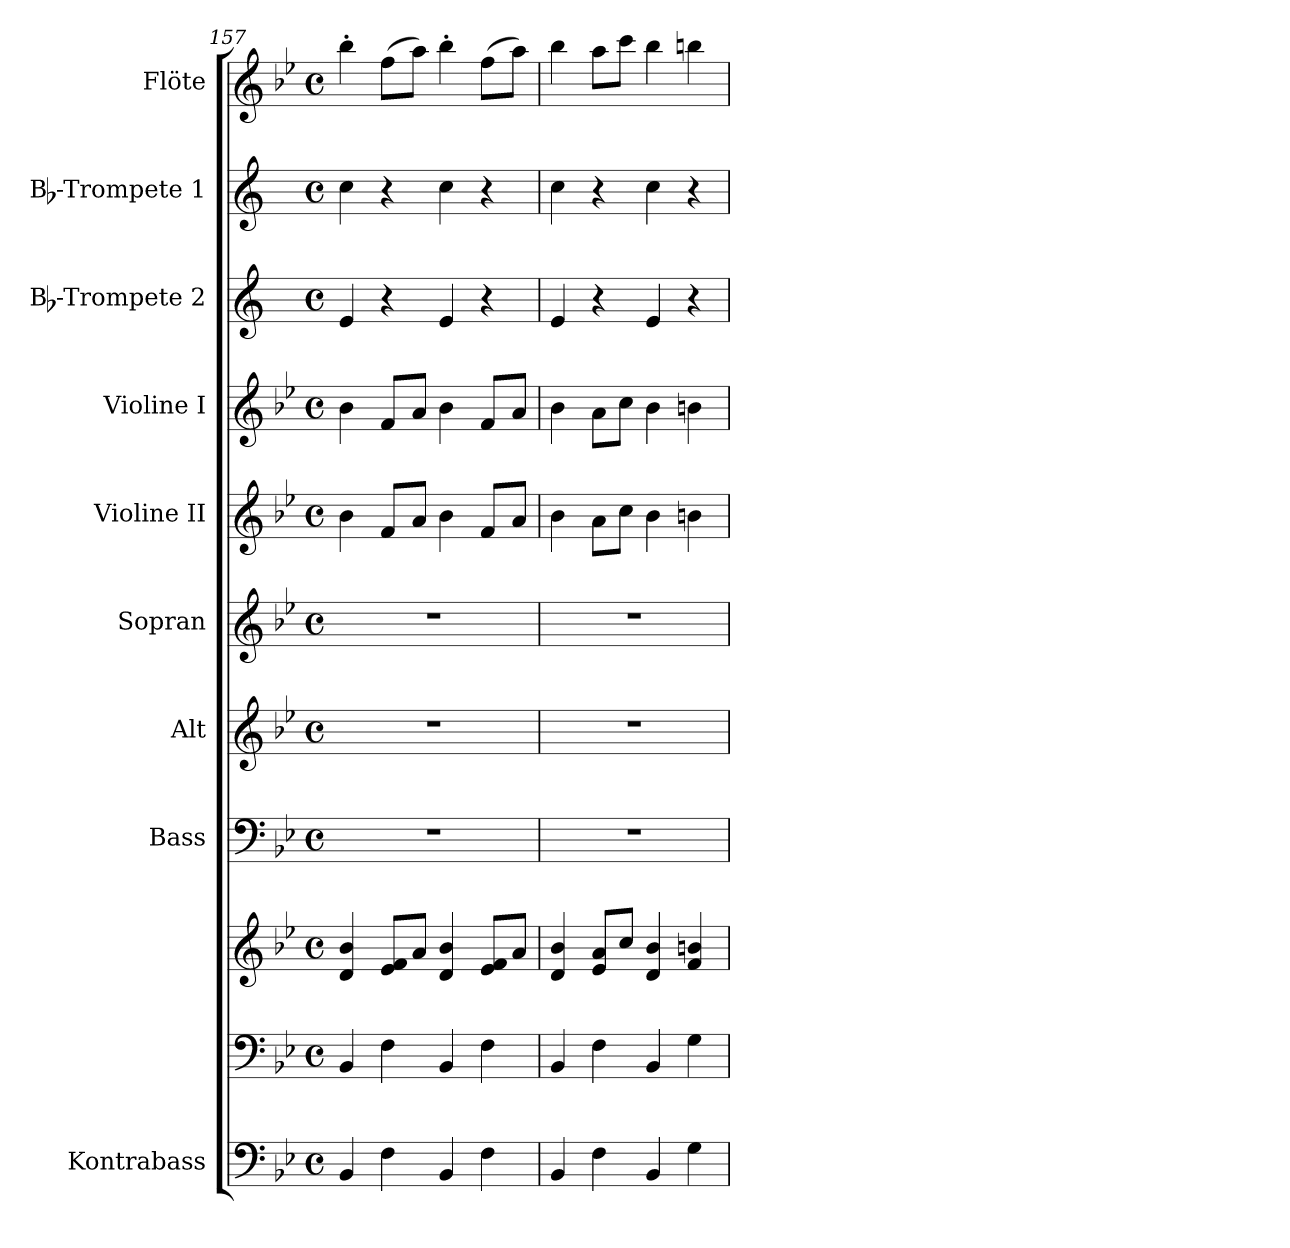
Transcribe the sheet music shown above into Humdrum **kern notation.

**kern	**kern	**kern	**kern	**kern	**kern	**kern	**kern	**kern	**kern	**kern
*part10	*part9	*part9	*part8	*part7	*part6	*part5	*part4	*part3	*part2	*part1
*staff11	*staff10	*staff9	*staff8	*staff7	*staff6	*staff5	*staff4	*staff3	*staff2	*staff1
*I"Kontrabass	*	*	*I"Bass	*I"Alt	*I"Sopran	*I"Violine II	*I"Violine I	*I"Bb-Trompete 2	*I"Bb-Trompete 1	*I"Flöte
*I'Kb.	*	*	*I'B.	*I'A.	*I'S.	*I'Vl. II	*I'Vl. I	*I'Bb Trp. 2	*I'Bb Trp. 1	*I'Fl.
*clefF4	*clefF4	*clefG2	*clefF4	*clefG2	*clefG2	*clefG2	*clefG2	*clefG2	*clefG2	*clefG2
*ITrd7c12	*	*	*	*	*	*	*	*ITrd1c2	*ITrd1c2	*
*k[b-e-]	*k[b-e-]	*k[b-e-]	*k[b-e-]	*k[b-e-]	*k[b-e-]	*k[b-e-]	*k[b-e-]	*k[b-e-]	*k[b-e-]	*k[b-e-]
*B-:	*B-:	*B-:	*B-:	*B-:	*B-:	*B-:	*B-:	*B-:	*B-:	*B-:
*M4/4	*M4/4	*M4/4	*M4/4	*M4/4	*M4/4	*M4/4	*M4/4	*M4/4	*M4/4	*M4/4
*met(c)	*met(c)	*met(c)	*met(c)	*met(c)	*met(c)	*met(c)	*met(c)	*met(c)	*met(c)	*met(c)
=157	=157	=157	=157	=157	=157	=157	=157	=157	=157	=157
4BBB-/	4BB-/	4d/ 4b-/	1r	1r	1r	4b-\	4b-\	4d/	4b-\	4bb-'>\
4FF\	4F\	8e-/ 8f/L	.	.	.	8f/L	8f/L	4r	4r	(>8ff\L
.	.	8a/J	.	.	.	8a/J	8a/J	.	.	8aa\J)
4BBB-/	4BB-/	4d/ 4b-/	.	.	.	4b-\	4b-\	4d/	4b-\	4bb-'>\
4FF\	4F\	8e-/ 8f/L	.	.	.	8f/L	8f/L	4r	4r	(>8ff\L
.	.	8a/J	.	.	.	8a/J	8a/J	.	.	8aa\J)
=158	=158	=158	=158	=158	=158	=158	=158	=158	=158	=158
4BBB-/	4BB-/	4d/ 4b-/	1r	1r	1r	4b-\	4b-\	4d/	4b-\	4bb-\
4FF\	4F\	8e-/ 8a/L	.	.	.	8a\L	8a\L	4r	4r	8aa\L
.	.	8cc/J	.	.	.	8cc\J	8cc\J	.	.	8ccc\J
4BBB-/	4BB-/	4d/ 4b-/	.	.	.	4b-\	4b-\	4d/	4b-\	4bb-\
4GG\	4G\	4f/ 4bn/	.	.	.	4bn\	4bn\	4r	4r	4bbn\
=	=	=	=	=	=	=	=	=	=	=
*-	*-	*-	*-	*-	*-	*-	*-	*-	*-	*-
